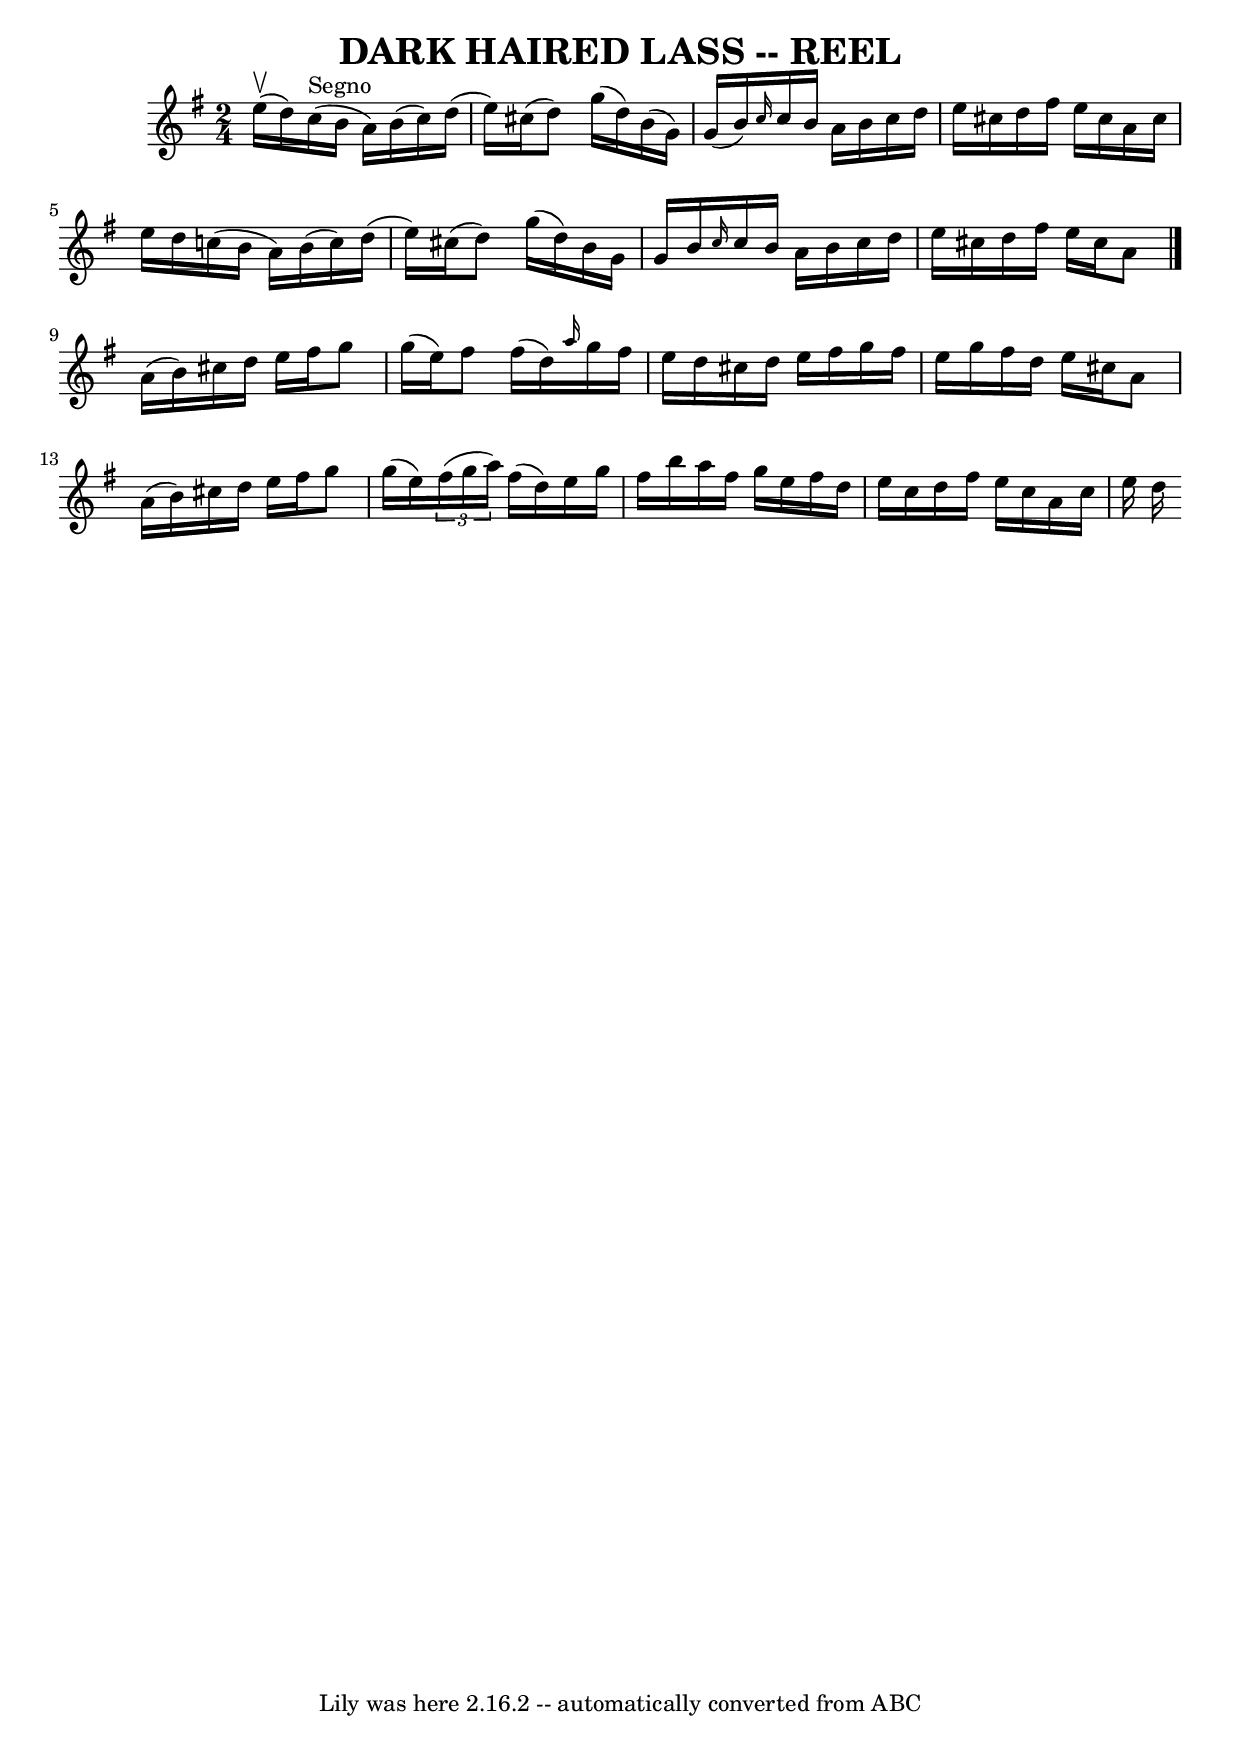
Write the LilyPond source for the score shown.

\version "2.16.2"
\include "Mammoth.ily"
\header {
  %% book = "Ryan's Mammoth Collection of Fiddle Tunes"
 crossRefNumber = "1"
 footnotes = ""
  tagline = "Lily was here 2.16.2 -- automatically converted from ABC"
  title = "DARK HAIRED LASS -- REEL"

}
voicedefault =  {


  \time 2/4 
  \key a \dorian e''16 (^\upbow d''16)          |
  
 c''16^"Segno"(b'16 a'16) b'16 (c''16) d''16 (e''16) cs''16 ( |
 d''8) g''16 (d''16) b'16 (g'16) g'16 (b'16)    |
  \grace { c''16  
	 } c''16 b'16 a'16 b'16 c''16 d''16 e''16 cs''16     |
 d''16 fs''16 e''16 cs''16 a'16 cs''16 e''16 d''16    |  |
  
 c''!16 (b'16 a'16) b'16 (c''16) d''16 (e''16) cs''16 ( |
 d''8) g''16 (d''16) b'16 g'16 g'16 b'16     |
  \grace { c''16  
	 } c''16 b'16 a'16 b'16 c''16 d''16 e''16 cs''16     |
 d''16 fs''16 e''16 cs''16 a'8    \bar "|." a'16 (b'16)        |
 cs''16 d''16 e''16 fs''16 g''8 g''16 (e''16)    |
 fs''8 fs''16 (d''16) \grace { a''16   		 } g''16 fs''16 e''16 d''16      |
 cs''16 d''16 e''16 fs''16 g''16 fs''16 e''16 g''16     |
 fs''16 d''16 e''16 cs''16 a'8 a'16 ( b'16)   |  |
 cs''16 d''16 e''16 fs''16 g''8 g''16 (e''16)    |
  \times 2/3 { fs''16 (g''16 a''16  
	)  	     } fs''16 (d''16) e''16 g''16 fs''16 b''16     |
 a''16 fs''16 g''16 e''16 fs''16 d''16 e''16 c''16      |
 d''16 fs''16 e''16 c''16 a'16 c''16 e''16 d''16    <<   \bar " |."  >>   

}

\score{
  <<

    \context Staff="default"
    {
      \voicedefault 
      
    }

  >>
  \layout {
    
  }
  \midi {
  }

}
